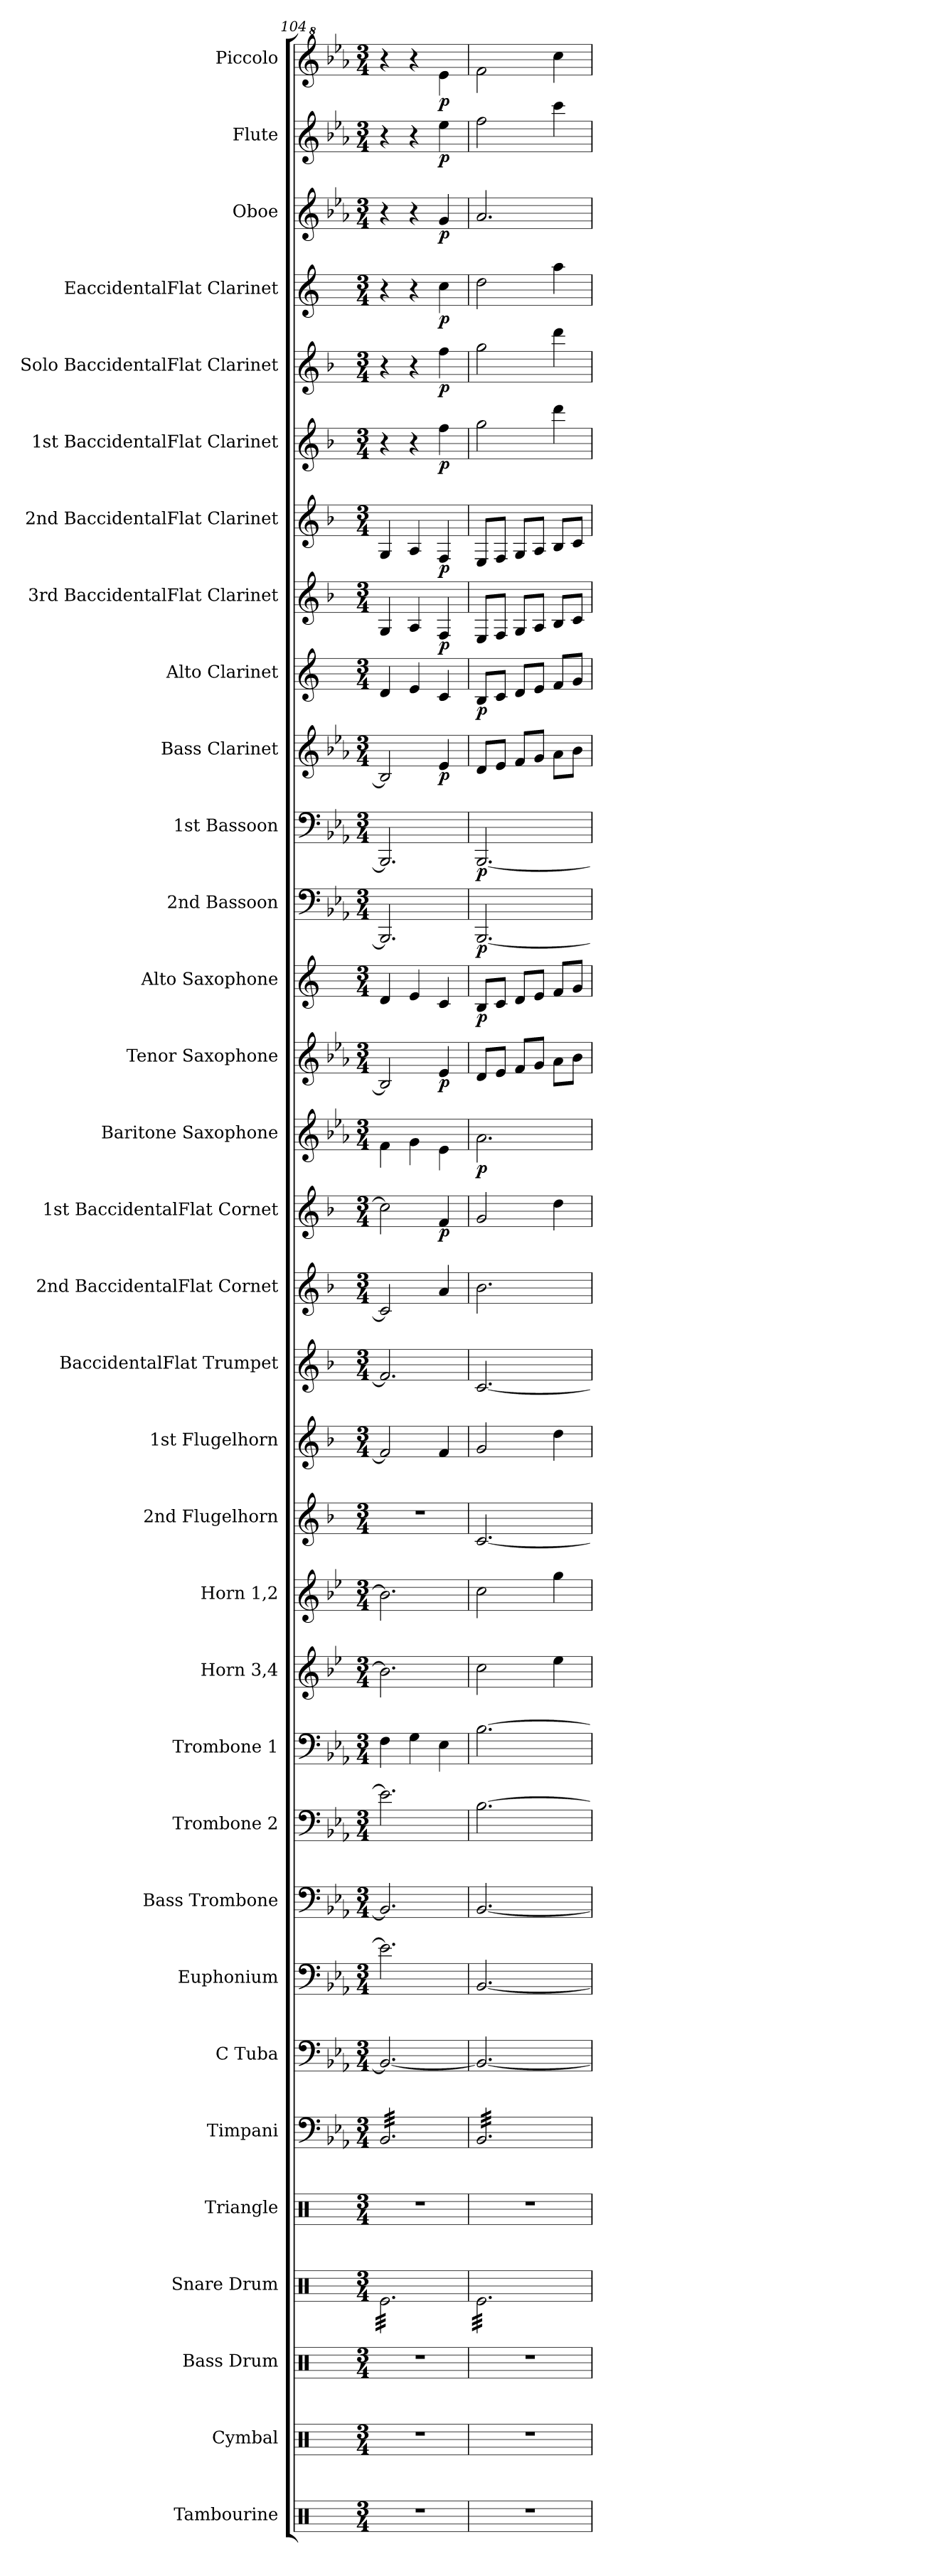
**kern	**kern	**kern	**kern	**kern	**kern	**kern	**kern	**kern	**kern	**kern	**kern	**kern	**kern	**kern	**kern	**kern	**kern	**dynam	**kern	**dynam	**kern	**dynam	**kern	**dynam	**kern	**dynam	**kern	**dynam	**kern	**dynam	**kern	**dynam	**kern	**dynam	**kern	**dynam	**kern	**dynam	**kern	**dynam	**kern	**dynam	**kern	**dynam	**kern	**dynam	**kern	**dynam
*part33	*part32	*part31	*part30	*part29	*part28	*part27	*part26	*part25	*part24	*part23	*part22	*part21	*part20	*part19	*part18	*part17	*part16	*part16	*part15	*part15	*part14	*part14	*part13	*part13	*part12	*part12	*part11	*part11	*part10	*part10	*part9	*part9	*part8	*part8	*part7	*part7	*part6	*part6	*part5	*part5	*part4	*part4	*part3	*part3	*part2	*part2	*part1	*part1
*staff33	*staff32	*staff31	*staff30	*staff29	*staff28	*staff27	*staff26	*staff25	*staff24	*staff23	*staff22	*staff21	*staff20	*staff19	*staff18	*staff17	*staff16	*staff16	*staff15	*staff15	*staff14	*staff14	*staff13	*staff13	*staff12	*staff12	*staff11	*staff11	*staff10	*staff10	*staff9	*staff9	*staff8	*staff8	*staff7	*staff7	*staff6	*staff6	*staff5	*staff5	*staff4	*staff4	*staff3	*staff3	*staff2	*staff2	*staff1	*staff1
*I"Tambourine	*I"Cymbal	*I"Bass Drum	*I"Snare Drum	*I"Triangle	*I"Timpani	*I"C Tuba	*I"Euphonium	*I"Bass Trombone	*I"Trombone 2	*I"Trombone 1	*I"Horn 3,4	*I"Horn 1,2	*I"2nd Flugelhorn	*I"1st Flugelhorn	*I"BaccidentalFlat Trumpet	*I"2nd BaccidentalFlat Cornet	*I"1st BaccidentalFlat Cornet	*	*I"Baritone Saxophone	*	*I"Tenor Saxophone	*	*I"Alto Saxophone	*	*I"2nd Bassoon	*	*I"1st Bassoon	*	*I"Bass Clarinet	*	*I"Alto Clarinet	*	*I"3rd BaccidentalFlat Clarinet	*	*I"2nd BaccidentalFlat Clarinet	*	*I"1st BaccidentalFlat Clarinet	*	*I"Solo BaccidentalFlat Clarinet	*	*I"EaccidentalFlat Clarinet	*	*I"Oboe	*	*I"Flute	*	*I"Piccolo	*
*I'Tamb.	*I'Cym.	*I'B. Dr.	*I'Sn. Dr.	*I'Trgl.	*I'Timp.	*I'C Tu.	*I'Eu.	*I'B. Trb.	*I'Trb. 2	*I'Trb. 1	*I'Hn. 3,4	*I'Hn. 1,2	*I'2nd Flghn.	*I'1st Flghn.	*I'BaccidentalFlat Tpt.	*I'2nd BaccidentalFlat Cnt.	*I'1st BaccidentalFlat Cnt.	*	*I'Bar. Sax.	*	*I'T. Sax.	*	*I'A. Sax.	*	*I'2nd Bsn.	*	*I'1st Bsn.	*	*I'B. Cl.	*	*I'A. Cl.	*	*I'3rd BaccidentalFlat Cl.	*	*I'2nd BaccidentalFlat Cl.	*	*I'1st BaccidentalFlat Cl.	*	*I'Solo BaccidentalFlat Cl.	*	*I'EaccidentalFlat Cl.	*	*I'Ob.	*	*I'Fl.	*	*I'Picc.	*
*clefX	*clefX	*clefX	*clefX	*clefX	*clefF4	*clefF4	*clefF4	*clefF4	*clefF4	*clefF4	*clefG2	*clefG2	*clefG2	*clefG2	*clefG2	*clefG2	*clefG2	*	*clefG2	*	*clefG2	*	*clefG2	*	*clefF4	*	*clefF4	*	*clefG2	*	*clefG2	*	*clefG2	*	*clefG2	*	*clefG2	*	*clefG2	*	*clefG2	*	*clefG2	*	*clefG2	*	*clefG^2	*
*	*	*	*	*	*	*	*	*	*	*	*ITrd4c7	*ITrd4c7	*ITrd1c2	*ITrd1c2	*ITrd1c2	*ITrd1c2	*ITrd1c2	*	*ITrd12c21	*	*ITrd8c14	*	*ITrd5c9	*	*	*	*	*	*ITrd8c14	*	*ITrd5c9	*	*ITrd1c2	*	*ITrd1c2	*	*ITrd1c2	*	*ITrd1c2	*	*ITrd-2c-3	*	*	*	*	*	*ITrd-7c-12	*
*k[]	*k[]	*k[]	*k[]	*k[]	*k[b-e-a-]	*k[b-e-a-]	*k[b-e-a-]	*k[b-e-a-]	*k[b-e-a-]	*k[b-e-a-]	*k[b-e-a-]	*k[b-e-a-]	*k[b-e-a-]	*k[b-e-a-]	*k[b-e-a-]	*k[b-e-a-]	*k[b-e-a-]	*	*k[b-e-a-]	*	*k[b-e-a-]	*	*k[b-e-a-]	*	*k[b-e-a-]	*	*k[b-e-a-]	*	*k[b-e-a-]	*	*k[b-e-a-]	*	*k[b-e-a-]	*	*k[b-e-a-]	*	*k[b-e-a-]	*	*k[b-e-a-]	*	*k[b-e-a-]	*	*k[b-e-a-]	*	*k[b-e-a-]	*	*k[b-e-a-]	*
*M3/4	*M3/4	*M3/4	*M3/4	*M3/4	*M3/4	*M3/4	*M3/4	*M3/4	*M3/4	*M3/4	*M3/4	*M3/4	*M3/4	*M3/4	*M3/4	*M3/4	*M3/4	*	*M3/4	*	*M3/4	*	*M3/4	*	*M3/4	*	*M3/4	*	*M3/4	*	*M3/4	*	*M3/4	*	*M3/4	*	*M3/4	*	*M3/4	*	*M3/4	*	*M3/4	*	*M3/4	*	*M3/4	*
=104	=104	=104	=104	=104	=104	=104	=104	=104	=104	=104	=104	=104	=104	=104	=104	=104	=104	=104	=104	=104	=104	=104	=104	=104	=104	=104	=104	=104	=104	=104	=104	=104	=104	=104	=104	=104	=104	=104	=104	=104	=104	=104	=104	=104	=104	=104	=104	=104
*	*	*	*tremolo	*	*	*	*	*	*	*	*	*	*	*	*	*	*	*	*	*	*	*	*	*	*	*	*	*	*	*	*	*	*	*	*	*	*	*	*	*	*	*	*	*	*	*	*	*
*	*	*	*	*	*tremolo	*	*	*	*	*	*	*	*	*	*	*	*	*	*	*	*	*	*	*	*	*	*	*	*	*	*	*	*	*	*	*	*	*	*	*	*	*	*	*	*	*	*	*
2.r	2.r	2.r	32Re\LLL	2.r	32BB-/LLL	2.BB-/_	2.e-\]	2.BB-/]	2.e-\]	4F\	2.e-\]	2.e-\]	2.r	2e-/]	2.e-/]	2B-/]	2b-\]	.	4F\	.	2BB-/]	.	4F/	.	2.BBB-/]	.	2.BBB-/]	.	2BB-/]	.	4F/	.	4F/	.	4F/	.	4r	.	4r	.	4r	.	4r	.	4r	.	4r	.
.	.	.	32Re\	.	32BB-/	.	.	.	.	.	.	.	.	.	.	.	.	.	.	.	.	.	.	.	.	.	.	.	.	.	.	.	.	.	.	.	.	.	.	.	.	.	.	.	.	.	.	.
.	.	.	32Re\	.	32BB-/	.	.	.	.	.	.	.	.	.	.	.	.	.	.	.	.	.	.	.	.	.	.	.	.	.	.	.	.	.	.	.	.	.	.	.	.	.	.	.	.	.	.	.
.	.	.	32Re\	.	32BB-/	.	.	.	.	.	.	.	.	.	.	.	.	.	.	.	.	.	.	.	.	.	.	.	.	.	.	.	.	.	.	.	.	.	.	.	.	.	.	.	.	.	.	.
.	.	.	32Re\	.	32BB-/	.	.	.	.	.	.	.	.	.	.	.	.	.	.	.	.	.	.	.	.	.	.	.	.	.	.	.	.	.	.	.	.	.	.	.	.	.	.	.	.	.	.	.
.	.	.	32Re\	.	32BB-/	.	.	.	.	.	.	.	.	.	.	.	.	.	.	.	.	.	.	.	.	.	.	.	.	.	.	.	.	.	.	.	.	.	.	.	.	.	.	.	.	.	.	.
.	.	.	32Re\	.	32BB-/	.	.	.	.	.	.	.	.	.	.	.	.	.	.	.	.	.	.	.	.	.	.	.	.	.	.	.	.	.	.	.	.	.	.	.	.	.	.	.	.	.	.	.
.	.	.	32Re\	.	32BB-/	.	.	.	.	.	.	.	.	.	.	.	.	.	.	.	.	.	.	.	.	.	.	.	.	.	.	.	.	.	.	.	.	.	.	.	.	.	.	.	.	.	.	.
.	.	.	32Re\	.	32BB-/	.	.	.	.	4G\	.	.	.	.	.	.	.	.	4G\	.	.	.	4G/	.	.	.	.	.	.	.	4G/	.	4G/	.	4G/	.	4r	.	4r	.	4r	.	4r	.	4r	.	4r	.
.	.	.	32Re\	.	32BB-/	.	.	.	.	.	.	.	.	.	.	.	.	.	.	.	.	.	.	.	.	.	.	.	.	.	.	.	.	.	.	.	.	.	.	.	.	.	.	.	.	.	.	.
.	.	.	32Re\	.	32BB-/	.	.	.	.	.	.	.	.	.	.	.	.	.	.	.	.	.	.	.	.	.	.	.	.	.	.	.	.	.	.	.	.	.	.	.	.	.	.	.	.	.	.	.
.	.	.	32Re\	.	32BB-/	.	.	.	.	.	.	.	.	.	.	.	.	.	.	.	.	.	.	.	.	.	.	.	.	.	.	.	.	.	.	.	.	.	.	.	.	.	.	.	.	.	.	.
.	.	.	32Re\	.	32BB-/	.	.	.	.	.	.	.	.	.	.	.	.	.	.	.	.	.	.	.	.	.	.	.	.	.	.	.	.	.	.	.	.	.	.	.	.	.	.	.	.	.	.	.
.	.	.	32Re\	.	32BB-/	.	.	.	.	.	.	.	.	.	.	.	.	.	.	.	.	.	.	.	.	.	.	.	.	.	.	.	.	.	.	.	.	.	.	.	.	.	.	.	.	.	.	.
.	.	.	32Re\	.	32BB-/	.	.	.	.	.	.	.	.	.	.	.	.	.	.	.	.	.	.	.	.	.	.	.	.	.	.	.	.	.	.	.	.	.	.	.	.	.	.	.	.	.	.	.
.	.	.	32Re\	.	32BB-/	.	.	.	.	.	.	.	.	.	.	.	.	.	.	.	.	.	.	.	.	.	.	.	.	.	.	.	.	.	.	.	.	.	.	.	.	.	.	.	.	.	.	.
!	!	!	!	!	!	!	!	!	!	!	!	!	!	!	!	!	!	!LO:DY:b	!	!	!	!LO:DY:b	!	!	!	!	!	!	!	!LO:DY:b	!	!	!	!LO:DY:b	!	!LO:DY:b	!	!LO:DY:b	!	!LO:DY:b	!	!LO:DY:b	!	!LO:DY:b	!	!LO:DY:b	!	!LO:DY:b
.	.	.	32Re\	.	32BB-/	.	.	.	.	4E-\	.	.	.	4e-/	.	4g/	4e-/	p	4E-\	.	4E-/	p	4E-/	.	.	.	.	.	4E-/	p	4E-/	.	4E-/	p	4E-/	p	4ee-\	p	4ee-\	p	4ee-\	p	4g/	p	4ee-\	p	4eee-\	p
.	.	.	32Re\	.	32BB-/	.	.	.	.	.	.	.	.	.	.	.	.	.	.	.	.	.	.	.	.	.	.	.	.	.	.	.	.	.	.	.	.	.	.	.	.	.	.	.	.	.	.	.
.	.	.	32Re\	.	32BB-/	.	.	.	.	.	.	.	.	.	.	.	.	.	.	.	.	.	.	.	.	.	.	.	.	.	.	.	.	.	.	.	.	.	.	.	.	.	.	.	.	.	.	.
.	.	.	32Re\	.	32BB-/	.	.	.	.	.	.	.	.	.	.	.	.	.	.	.	.	.	.	.	.	.	.	.	.	.	.	.	.	.	.	.	.	.	.	.	.	.	.	.	.	.	.	.
.	.	.	32Re\	.	32BB-/	.	.	.	.	.	.	.	.	.	.	.	.	.	.	.	.	.	.	.	.	.	.	.	.	.	.	.	.	.	.	.	.	.	.	.	.	.	.	.	.	.	.	.
.	.	.	32Re\	.	32BB-/	.	.	.	.	.	.	.	.	.	.	.	.	.	.	.	.	.	.	.	.	.	.	.	.	.	.	.	.	.	.	.	.	.	.	.	.	.	.	.	.	.	.	.
.	.	.	32Re\	.	32BB-/	.	.	.	.	.	.	.	.	.	.	.	.	.	.	.	.	.	.	.	.	.	.	.	.	.	.	.	.	.	.	.	.	.	.	.	.	.	.	.	.	.	.	.
.	.	.	32Re\JJJ	.	32BB-/JJJ	.	.	.	.	.	.	.	.	.	.	.	.	.	.	.	.	.	.	.	.	.	.	.	.	.	.	.	.	.	.	.	.	.	.	.	.	.	.	.	.	.	.	.
=105	=105	=105	=105	=105	=105	=105	=105	=105	=105	=105	=105	=105	=105	=105	=105	=105	=105	=105	=105	=105	=105	=105	=105	=105	=105	=105	=105	=105	=105	=105	=105	=105	=105	=105	=105	=105	=105	=105	=105	=105	=105	=105	=105	=105	=105	=105	=105	=105
!	!	!	!	!	!	!	!	!	!	!	!	!	!	!	!	!	!	!	!	!LO:DY:b	!	!	!	!LO:DY:b	!	!LO:DY:b	!	!LO:DY:b	!	!	!	!LO:DY:b	!	!	!	!	!	!	!	!	!	!	!	!	!	!	!	!
2.r	2.r	2.r	32Re\LLL	2.r	32BB-/LLL	2.BB-/_	[2.BB-/	[2.BB-/	[2.B-\	[2.B-\	2f\	2f\	[2.B-/	2f/	[2.B-/	2.a-\	2f/	.	2.A-\	p	8D/L	.	8D/L	p	[2.BBB-/	p	[2.BBB-/	p	8D/L	.	8D/L	p	8D/L	.	8D/L	.	2ff\	.	2ff\	.	2ff\	.	2.a-/	.	2ff\	.	2fff\	.
.	.	.	32Re\	.	32BB-/	.	.	.	.	.	.	.	.	.	.	.	.	.	.	.	.	.	.	.	.	.	.	.	.	.	.	.	.	.	.	.	.	.	.	.	.	.	.	.	.	.	.	.
.	.	.	32Re\	.	32BB-/	.	.	.	.	.	.	.	.	.	.	.	.	.	.	.	.	.	.	.	.	.	.	.	.	.	.	.	.	.	.	.	.	.	.	.	.	.	.	.	.	.	.	.
.	.	.	32Re\	.	32BB-/	.	.	.	.	.	.	.	.	.	.	.	.	.	.	.	.	.	.	.	.	.	.	.	.	.	.	.	.	.	.	.	.	.	.	.	.	.	.	.	.	.	.	.
.	.	.	32Re\	.	32BB-/	.	.	.	.	.	.	.	.	.	.	.	.	.	.	.	8E-/J	.	8E-/J	.	.	.	.	.	8E-/J	.	8E-/J	.	8E-/J	.	8E-/J	.	.	.	.	.	.	.	.	.	.	.	.	.
.	.	.	32Re\	.	32BB-/	.	.	.	.	.	.	.	.	.	.	.	.	.	.	.	.	.	.	.	.	.	.	.	.	.	.	.	.	.	.	.	.	.	.	.	.	.	.	.	.	.	.	.
.	.	.	32Re\	.	32BB-/	.	.	.	.	.	.	.	.	.	.	.	.	.	.	.	.	.	.	.	.	.	.	.	.	.	.	.	.	.	.	.	.	.	.	.	.	.	.	.	.	.	.	.
.	.	.	32Re\	.	32BB-/	.	.	.	.	.	.	.	.	.	.	.	.	.	.	.	.	.	.	.	.	.	.	.	.	.	.	.	.	.	.	.	.	.	.	.	.	.	.	.	.	.	.	.
.	.	.	32Re\	.	32BB-/	.	.	.	.	.	.	.	.	.	.	.	.	.	.	.	8F/L	.	8F/L	.	.	.	.	.	8F/L	.	8F/L	.	8F/L	.	8F/L	.	.	.	.	.	.	.	.	.	.	.	.	.
.	.	.	32Re\	.	32BB-/	.	.	.	.	.	.	.	.	.	.	.	.	.	.	.	.	.	.	.	.	.	.	.	.	.	.	.	.	.	.	.	.	.	.	.	.	.	.	.	.	.	.	.
.	.	.	32Re\	.	32BB-/	.	.	.	.	.	.	.	.	.	.	.	.	.	.	.	.	.	.	.	.	.	.	.	.	.	.	.	.	.	.	.	.	.	.	.	.	.	.	.	.	.	.	.
.	.	.	32Re\	.	32BB-/	.	.	.	.	.	.	.	.	.	.	.	.	.	.	.	.	.	.	.	.	.	.	.	.	.	.	.	.	.	.	.	.	.	.	.	.	.	.	.	.	.	.	.
.	.	.	32Re\	.	32BB-/	.	.	.	.	.	.	.	.	.	.	.	.	.	.	.	8G/J	.	8G/J	.	.	.	.	.	8G/J	.	8G/J	.	8G/J	.	8G/J	.	.	.	.	.	.	.	.	.	.	.	.	.
.	.	.	32Re\	.	32BB-/	.	.	.	.	.	.	.	.	.	.	.	.	.	.	.	.	.	.	.	.	.	.	.	.	.	.	.	.	.	.	.	.	.	.	.	.	.	.	.	.	.	.	.
.	.	.	32Re\	.	32BB-/	.	.	.	.	.	.	.	.	.	.	.	.	.	.	.	.	.	.	.	.	.	.	.	.	.	.	.	.	.	.	.	.	.	.	.	.	.	.	.	.	.	.	.
.	.	.	32Re\	.	32BB-/	.	.	.	.	.	.	.	.	.	.	.	.	.	.	.	.	.	.	.	.	.	.	.	.	.	.	.	.	.	.	.	.	.	.	.	.	.	.	.	.	.	.	.
.	.	.	32Re\	.	32BB-/	.	.	.	.	.	4a-\	4cc\	.	4cc\	.	.	4cc\	.	.	.	8A-\L	.	8A-/L	.	.	.	.	.	8A-\L	.	8A-/L	.	8A-/L	.	8A-/L	.	4ccc\	.	4ccc\	.	4ccc\	.	.	.	4ccc\	.	4cccc\	.
.	.	.	32Re\	.	32BB-/	.	.	.	.	.	.	.	.	.	.	.	.	.	.	.	.	.	.	.	.	.	.	.	.	.	.	.	.	.	.	.	.	.	.	.	.	.	.	.	.	.	.	.
.	.	.	32Re\	.	32BB-/	.	.	.	.	.	.	.	.	.	.	.	.	.	.	.	.	.	.	.	.	.	.	.	.	.	.	.	.	.	.	.	.	.	.	.	.	.	.	.	.	.	.	.
.	.	.	32Re\	.	32BB-/	.	.	.	.	.	.	.	.	.	.	.	.	.	.	.	.	.	.	.	.	.	.	.	.	.	.	.	.	.	.	.	.	.	.	.	.	.	.	.	.	.	.	.
.	.	.	32Re\	.	32BB-/	.	.	.	.	.	.	.	.	.	.	.	.	.	.	.	8B-\J	.	8B-/J	.	.	.	.	.	8B-\J	.	8B-/J	.	8B-/J	.	8B-/J	.	.	.	.	.	.	.	.	.	.	.	.	.
.	.	.	32Re\	.	32BB-/	.	.	.	.	.	.	.	.	.	.	.	.	.	.	.	.	.	.	.	.	.	.	.	.	.	.	.	.	.	.	.	.	.	.	.	.	.	.	.	.	.	.	.
.	.	.	32Re\	.	32BB-/	.	.	.	.	.	.	.	.	.	.	.	.	.	.	.	.	.	.	.	.	.	.	.	.	.	.	.	.	.	.	.	.	.	.	.	.	.	.	.	.	.	.	.
.	.	.	32Re\JJJ	.	32BB-/JJJ	.	.	.	.	.	.	.	.	.	.	.	.	.	.	.	.	.	.	.	.	.	.	.	.	.	.	.	.	.	.	.	.	.	.	.	.	.	.	.	.	.	.	.
*	*	*	*	*	*Xtremolo	*	*	*	*	*	*	*	*	*	*	*	*	*	*	*	*	*	*	*	*	*	*	*	*	*	*	*	*	*	*	*	*	*	*	*	*	*	*	*	*	*	*	*
*	*	*	*Xtremolo	*	*	*	*	*	*	*	*	*	*	*	*	*	*	*	*	*	*	*	*	*	*	*	*	*	*	*	*	*	*	*	*	*	*	*	*	*	*	*	*	*	*	*	*	*
=	=	=	=	=	=	=	=	=	=	=	=	=	=	=	=	=	=	=	=	=	=	=	=	=	=	=	=	=	=	=	=	=	=	=	=	=	=	=	=	=	=	=	=	=	=	=	=	=
*-	*-	*-	*-	*-	*-	*-	*-	*-	*-	*-	*-	*-	*-	*-	*-	*-	*-	*-	*-	*-	*-	*-	*-	*-	*-	*-	*-	*-	*-	*-	*-	*-	*-	*-	*-	*-	*-	*-	*-	*-	*-	*-	*-	*-	*-	*-	*-	*-
